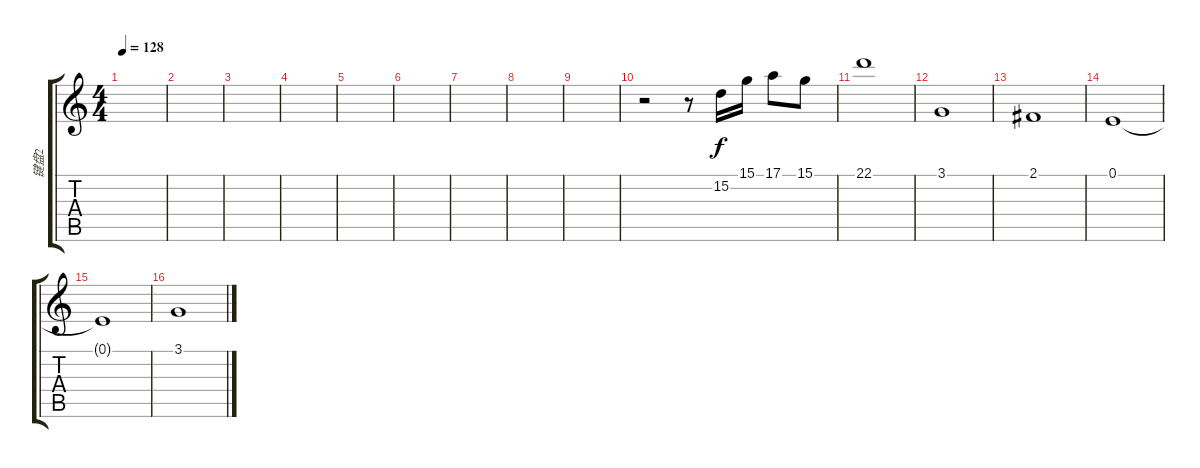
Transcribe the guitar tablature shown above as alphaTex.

\track ("键盘2" "键盘2") {instrument fx5brightness}
\staff {score tabs}
\tuning (E4 B3 G3 D3 A2 E2) {hide}
\ts (4 4)
\tempo 128
\clef g2
\ks c
|
|
|
|
|
|
|
|
|
r.2 r.8 15.2.16 15.1.16 17.1.8 15.1.8 |
22.1.1 |
3.1.1{volume 16 instrument choiraahs} |
2.1.1 |
0.1.1 |
0.1{t}.1 |
3.1.1
